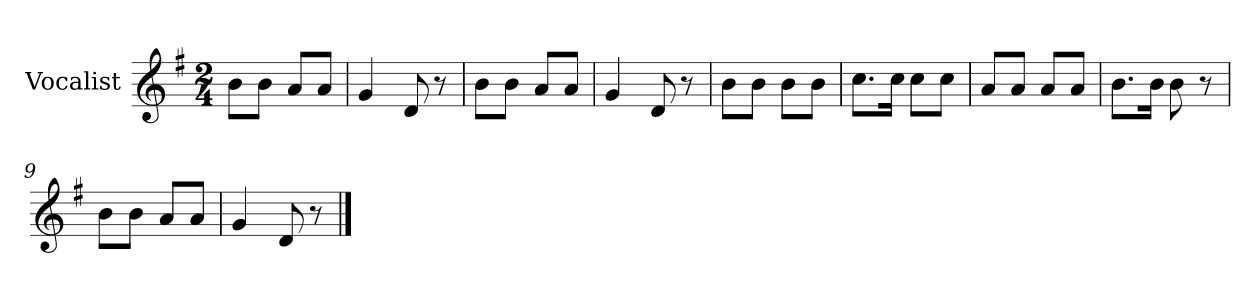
**kern
*part1
*staff1
*I"Vocalist
*k[f#]
*G:
*M2/4
=1
8bL
8bJ
8aL
8aJ
=2
4g
8d
8r
=3
8bL
8bJ
8aL
8aJ
=4
4g
8d
8r
=5
8bL
8bJ
8bL
8bJ
=6
8.ccL
16ccJk
8ccL
8ccJ
=7
8aL
8aJ
8aL
8aJ
=8
8.bL
16bJk
8b
8r
=9
8bL
8bJ
8aL
8aJ
=10
4g
8d
8r
==
*-
